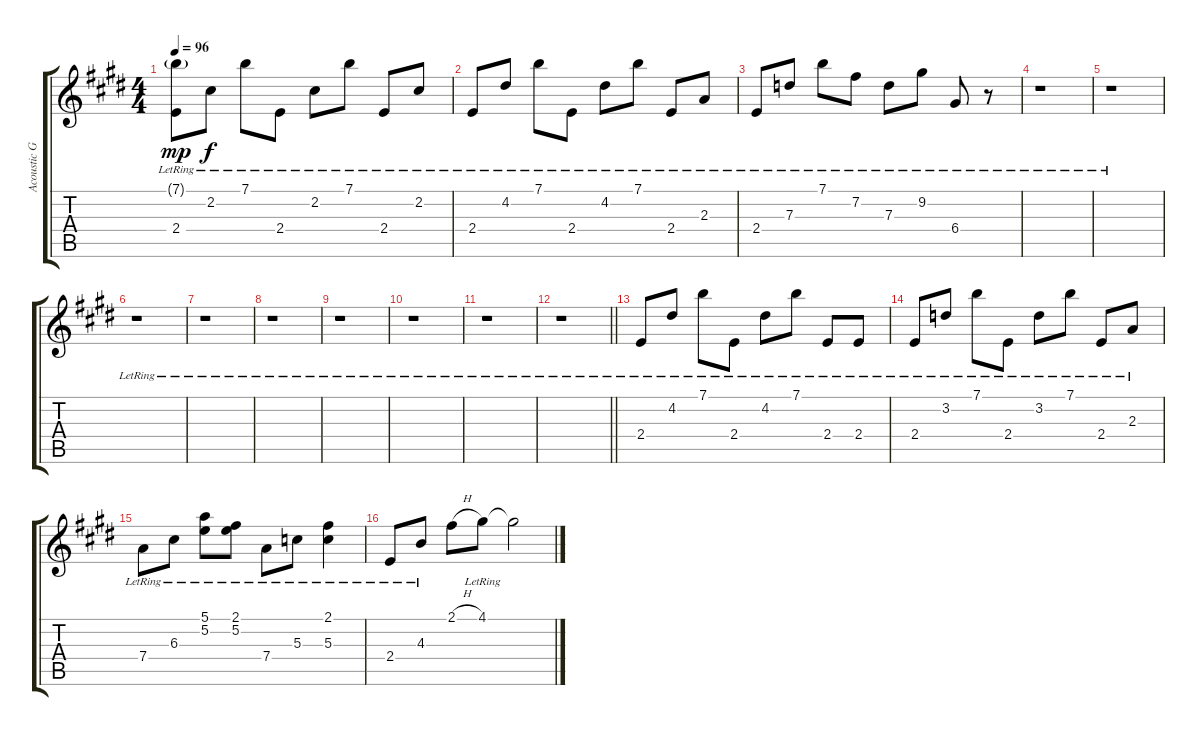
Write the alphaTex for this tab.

\track ("Acoustic Guitar 2 (Capo II)" "Acoustic G") {instrument acousticguitarsteel}
\staff {score tabs}
\tuning (E4 B3 G3 D3 A2 E2) {hide}
\ts (4 4)
\tempo 96
\clef g2
\ks e
(7.1{g lr} 2.4{lr}).8{dy mp} 2.2{lr}.8{dy f} 7.1{lr}.8 2.4{lr}.8 2.2{lr}.8 7.1{lr}.8 2.4{lr}.8 2.2{lr}.8 |
2.4{lr}.8 4.2{lr}.8 7.1{lr}.8 2.4{lr}.8 4.2{lr}.8 7.1{lr}.8 2.4{lr}.8 2.3{lr}.8 |
2.4{lr}.8 7.3{lr}.8 7.1{lr}.8 7.2{lr}.8 7.3{lr}.8 9.2{lr}.8 6.4{lr}.8 r.8 |
r.1 |
r.1 |
r.1 |
r.1 |
r.1 |
r.1 |
r.1 |
r.1 |
\barLineRight lightlight
r.1 |
2.4{lr}.8 4.2{lr}.8 7.1{lr}.8 2.4{lr}.8 4.2{lr}.8 7.1{lr}.8 2.4{lr}.8 2.4{lr}.8 |
2.4{lr}.8 3.2{lr}.8 7.1{lr}.8 2.4{lr}.8 3.2{lr}.8 7.1{lr}.8 2.4{lr}.8 2.3{lr}.8 |
7.4{lr}.8 6.3{lr}.8 (5.1{lr} 5.2{lr}).8 (2.1{lr} 5.2{lr}).8 7.4{lr}.8 5.3{lr}.8 (2.1{lr} 5.3{lr}).4 |
2.4{lr}.8 4.3{lr}.8 2.1{h}.8 4.1{lr}.8 4.1{t}.2
